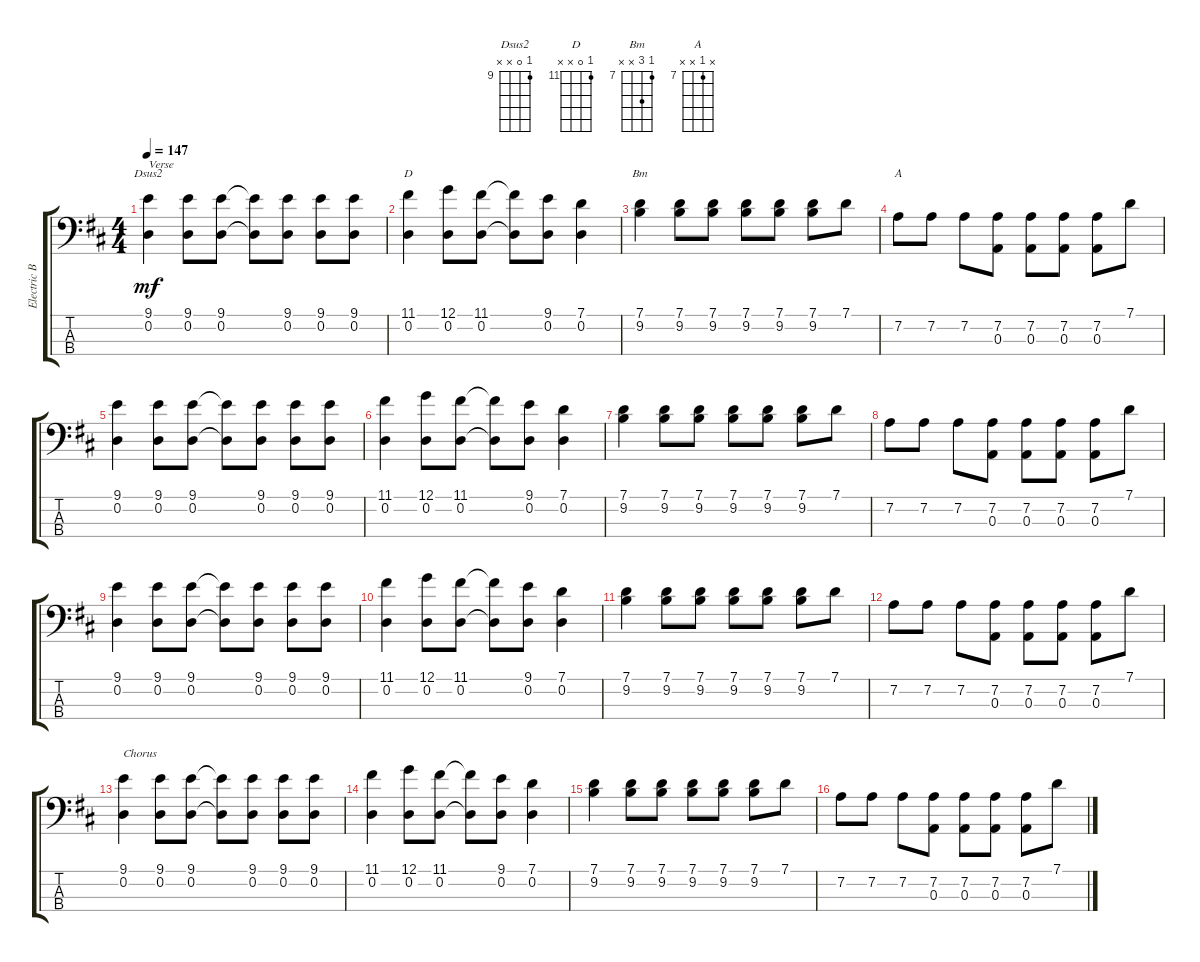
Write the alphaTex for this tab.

\track ("Electric Bass" "Electric B") {instrument electricbassfinger}
\staff {score tabs}
\tuning (G2 D2 A1 E1) {hide}
\chord ("Dsus2" 9 0 x x) {firstfret 9}
\chord ("D" 11 0 x x) {firstfret 11}
\chord ("Bm" 7 9 x x) {firstfret 7}
\chord ("A" x 7 x x) {firstfret 7}
\ts (4 4)
\tempo 147
\clef f4
\ks d
(9.1 0.2).4{ch "Dsus2" txt "Verse" dy mf} (9.1 0.2).8 (9.1 0.2).8 (9.1{t} 0.2{t}).8 (9.1 0.2).8 (9.1 0.2).8 (9.1 0.2).8 |
(11.1 0.2).4{ch "D"} (12.1 0.2).8 (11.1 0.2).8 (11.1{t} 0.2{t}).8 (9.1 0.2).8 (7.1 0.2).4 |
(7.1 9.2).4{ch "Bm"} (7.1 9.2).8 (7.1 9.2).8 (7.1 9.2).8 (7.1 9.2).8 (7.1 9.2).8 7.1.8 |
7.2.8{ch "A"} 7.2.8 7.2.8 (7.2 0.3).8 (7.2 0.3).8 (7.2 0.3).8 (7.2 0.3).8 7.1.8 |
(9.1 0.2).4 (9.1 0.2).8 (9.1 0.2).8 (9.1{t} 0.2{t}).8 (9.1 0.2).8 (9.1 0.2).8 (9.1 0.2).8 |
(11.1 0.2).4 (12.1 0.2).8 (11.1 0.2).8 (11.1{t} 0.2{t}).8 (9.1 0.2).8 (7.1 0.2).4 |
(7.1 9.2).4 (7.1 9.2).8 (7.1 9.2).8 (7.1 9.2).8 (7.1 9.2).8 (7.1 9.2).8 7.1.8 |
7.2.8 7.2.8 7.2.8 (7.2 0.3).8 (7.2 0.3).8 (7.2 0.3).8 (7.2 0.3).8 7.1.8 |
(9.1 0.2).4 (9.1 0.2).8 (9.1 0.2).8 (9.1{t} 0.2{t}).8 (9.1 0.2).8 (9.1 0.2).8 (9.1 0.2).8 |
(11.1 0.2).4 (12.1 0.2).8 (11.1 0.2).8 (11.1{t} 0.2{t}).8 (9.1 0.2).8 (7.1 0.2).4 |
(7.1 9.2).4 (7.1 9.2).8 (7.1 9.2).8 (7.1 9.2).8 (7.1 9.2).8 (7.1 9.2).8 7.1.8 |
7.2.8 7.2.8 7.2.8 (7.2 0.3).8 (7.2 0.3).8 (7.2 0.3).8 (7.2 0.3).8 7.1.8 |
(9.1 0.2).4{txt "Chorus"} (9.1 0.2).8 (9.1 0.2).8 (9.1{t} 0.2{t}).8 (9.1 0.2).8 (9.1 0.2).8 (9.1 0.2).8 |
(11.1 0.2).4 (12.1 0.2).8 (11.1 0.2).8 (11.1{t} 0.2{t}).8 (9.1 0.2).8 (7.1 0.2).4 |
(7.1 9.2).4 (7.1 9.2).8 (7.1 9.2).8 (7.1 9.2).8 (7.1 9.2).8 (7.1 9.2).8 7.1.8 |
7.2.8 7.2.8 7.2.8 (7.2 0.3).8 (7.2 0.3).8 (7.2 0.3).8 (7.2 0.3).8 7.1.8
